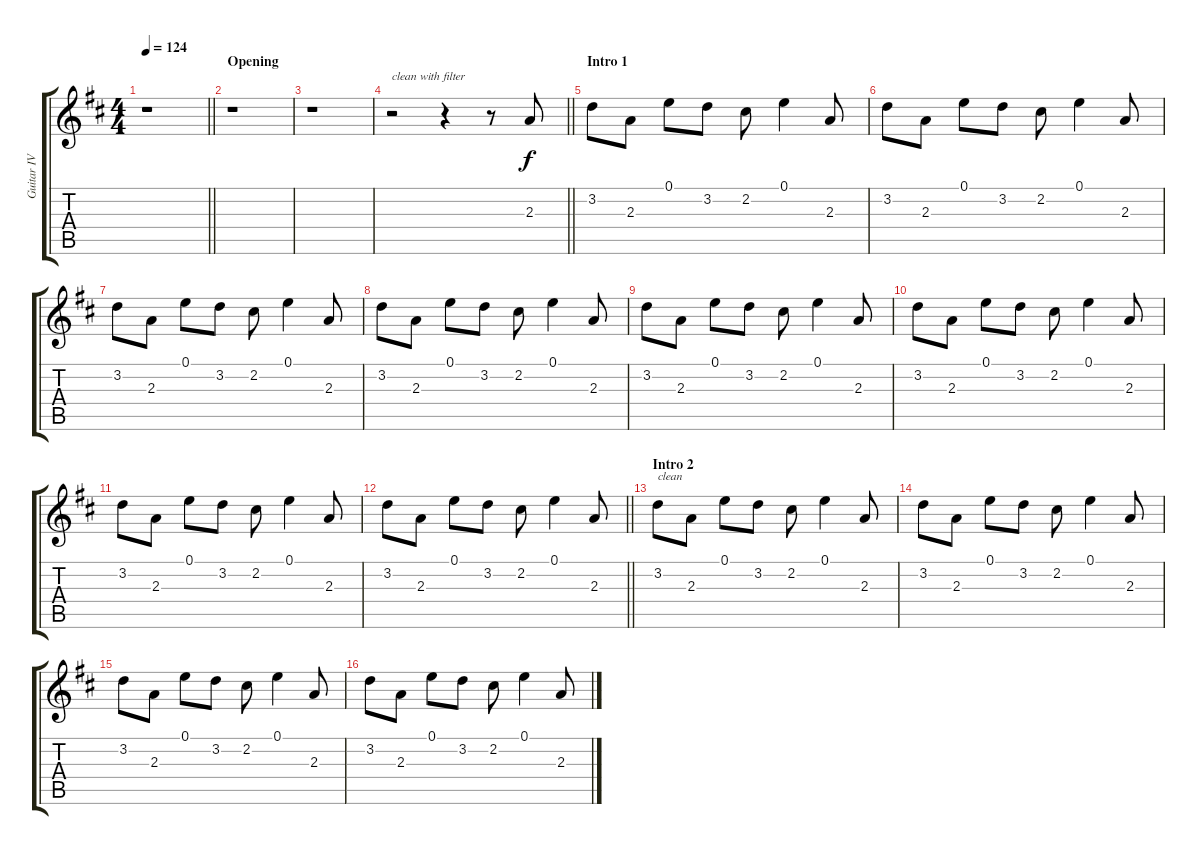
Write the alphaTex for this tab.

\track ("Guitar IV (Jun)" "Guitar IV ") {instrument distortionguitar}
\staff {score tabs}
\tuning (E4 B3 G3 D3 A2 E2) {hide}
\ts (4 4)
\tempo 124
\clef g2
\barLineRight lightlight
\ks d
r.1{dy f instrument distortionguitar} |
\section ("" "Opening")
r.1 |
r.1 |
\barLineRight lightlight
r.2{txt "clean with filter" instrument electricguitarjazz} r.4 r.8 2.3.8 |
\section ("" "Intro 1")
3.2.8 2.3.8 0.1.8 3.2.8 2.2.8 0.1.4 2.3.8 |
3.2.8 2.3.8 0.1.8 3.2.8 2.2.8 0.1.4 2.3.8 |
3.2.8 2.3.8 0.1.8 3.2.8 2.2.8 0.1.4 2.3.8 |
3.2.8 2.3.8 0.1.8 3.2.8 2.2.8 0.1.4 2.3.8 |
3.2.8 2.3.8 0.1.8 3.2.8 2.2.8 0.1.4 2.3.8 |
3.2.8 2.3.8 0.1.8 3.2.8 2.2.8 0.1.4 2.3.8 |
3.2.8 2.3.8 0.1.8 3.2.8 2.2.8 0.1.4 2.3.8 |
\barLineRight lightlight
3.2.8 2.3.8 0.1.8 3.2.8 2.2.8 0.1.4 2.3.8 |
\section ("" "Intro 2")
3.2.8{txt "clean"} 2.3.8 0.1.8 3.2.8 2.2.8 0.1.4 2.3.8 |
3.2.8 2.3.8 0.1.8 3.2.8 2.2.8 0.1.4 2.3.8 |
3.2.8 2.3.8 0.1.8 3.2.8 2.2.8 0.1.4 2.3.8 |
3.2.8 2.3.8 0.1.8 3.2.8 2.2.8 0.1.4 2.3.8
